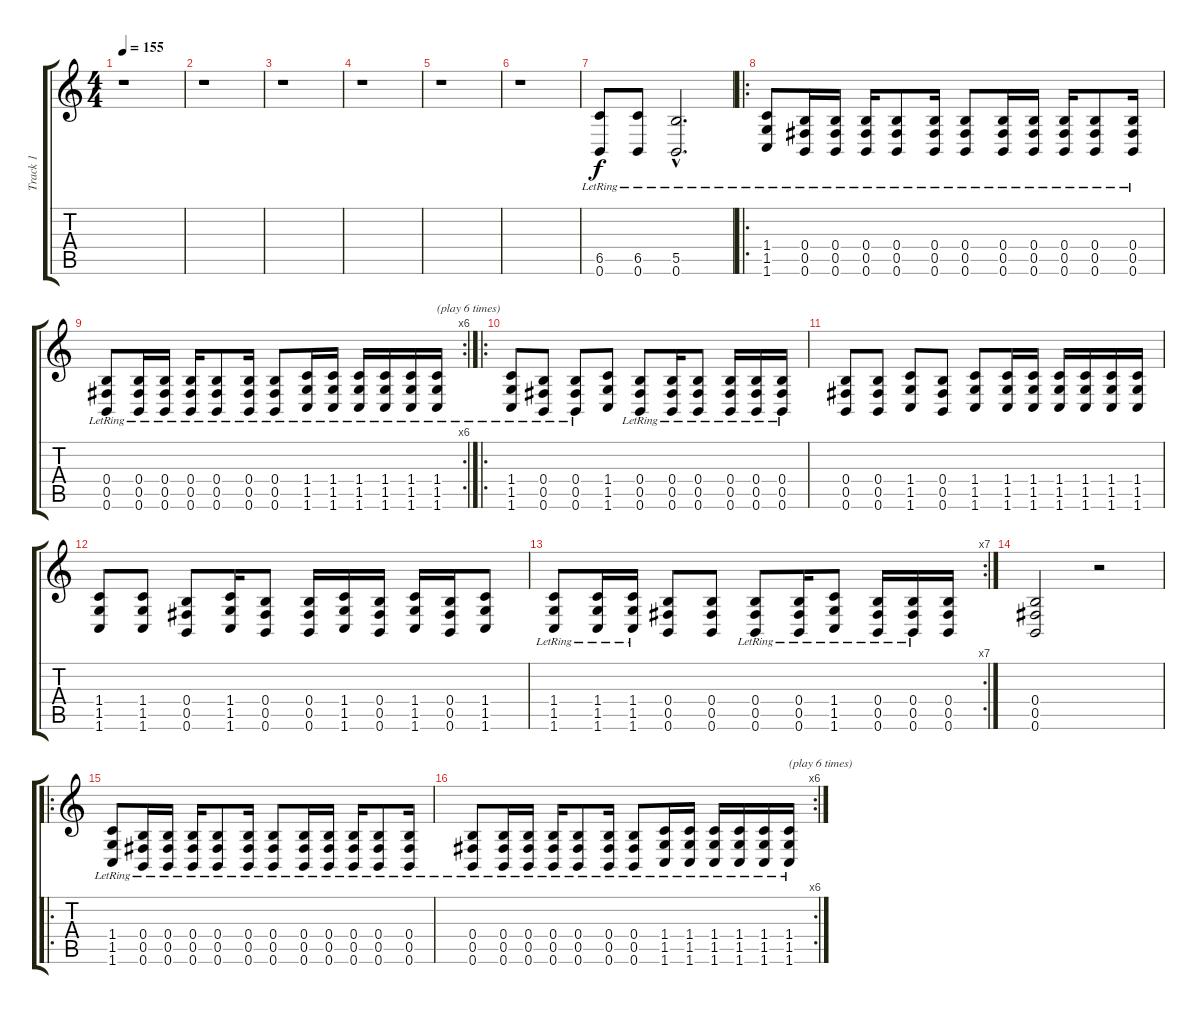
\track ("Track 1" "Track 1") {instrument distortionguitar}
\staff {score tabs}
\tuning (Db4 Ab3 E3 B2 Gb2 B1) {hide}
\ts (4 4)
\tempo 155
\clef g2
\ks c
r.1{dy f} |
r.1 |
r.1 |
r.1 |
r.1 |
r.1 |
(6.5{lr} 0.6{lr}).8 (6.5{lr} 0.6{lr}).8 (5.5{hac lr} 0.6{hac lr}).2{d} |
\ro
(1.4 1.5{lr} 1.6{lr}).8 (0.4 0.5{lr} 0.6{lr}).16 (0.4 0.5{lr} 0.6{lr}).16 (0.4 0.5{lr} 0.6{lr}).16 (0.4 0.5{lr} 0.6{lr}).8 (0.4 0.5{lr} 0.6{lr}).16 (0.4 0.5{lr} 0.6{lr}).8 (0.4 0.5{lr} 0.6{lr}).16 (0.4 0.5{lr} 0.6{lr}).16 (0.4 0.5{lr} 0.6{lr}).16 (0.4 0.5{lr} 0.6{lr}).8 (0.4 0.5{lr} 0.6{lr}).16 |
\rc 6
(0.4 0.5{lr} 0.6{lr}).8 (0.4 0.5{lr} 0.6{lr}).16 (0.4 0.5{lr} 0.6{lr}).16 (0.4 0.5{lr} 0.6{lr}).16 (0.4 0.5{lr} 0.6{lr}).8 (0.4 0.5{lr} 0.6{lr}).16 (0.4 0.5{lr} 0.6{lr}).8 (1.4 1.5{lr} 1.6{lr}).16 (1.4 1.5{lr} 1.6{lr}).16 (1.4 1.5{lr} 1.6{lr}).16 (1.4 1.5{lr} 1.6{lr}).16 (1.4 1.5{lr} 1.6{lr}).16 (1.4 1.5{lr} 1.6{lr}).16{txt "(play 6 times)"} |
\ro
(1.4 1.5{lr} 1.6{lr}).8 (0.4 0.5{lr} 0.6{lr}).8 (0.4 0.5{lr} 0.6{lr}).8 (1.4 1.5 1.6).8 (0.4 0.5{lr} 0.6{lr}).8 (0.4 0.5{lr} 0.6{lr}).16 (0.4 0.5{lr} 0.6{lr}).8 (0.4 0.5{lr} 0.6{lr}).16 (0.4 0.5{lr} 0.6{lr}).16 (0.4 0.5{lr} 0.6{lr}).16 |
(0.4 0.5 0.6).8 (0.4 0.5 0.6).8 (1.4 1.5 1.6).8 (0.4 0.5 0.6).8 (1.4 1.5 1.6).8 (1.4 1.5 1.6).16 (1.4 1.5 1.6).16 (1.4 1.5 1.6).16 (1.4 1.5 1.6).16 (1.4 1.5 1.6).16 (1.4 1.5 1.6).16 |
(1.4 1.5 1.6).8 (1.4 1.5 1.6).8 (0.4 0.5 0.6).8 (1.4 1.5 1.6).16 (0.4 0.5 0.6).8 (0.4 0.5 0.6).16 (1.4 1.5 1.6).16 (0.4 0.5 0.6).16 (1.4 1.5 1.6).16 (0.4 0.5 0.6).16 (1.4 1.5 1.6).8 |
\rc 7
(1.4 1.5{lr} 1.6{lr}).8 (1.4 1.5{lr} 1.6{lr}).16 (1.4 1.5{lr} 1.6{lr}).16 (0.4 0.5 0.6).8 (0.4 0.5 0.6).8 (0.4 0.5{lr} 0.6{lr}).8 (0.4 0.5{lr} 0.6{lr}).16 (1.4 1.5{lr} 1.6{lr}).8 (0.4 0.5{lr} 0.6{lr}).16 (0.4 0.5{lr} 0.6{lr}).16 (0.4 0.5 0.6).16 |
(0.4 0.5 0.6).2 r.2 |
\ro
(1.4 1.5{lr} 1.6{lr}).8 (0.4 0.5{lr} 0.6{lr}).16 (0.4 0.5{lr} 0.6{lr}).16 (0.4 0.5{lr} 0.6{lr}).16 (0.4 0.5{lr} 0.6{lr}).8 (0.4 0.5{lr} 0.6{lr}).16 (0.4 0.5{lr} 0.6{lr}).8 (0.4 0.5{lr} 0.6{lr}).16 (0.4 0.5{lr} 0.6{lr}).16 (0.4 0.5{lr} 0.6{lr}).16 (0.4 0.5{lr} 0.6{lr}).8 (0.4 0.5{lr} 0.6{lr}).16 |
\rc 6
(0.4 0.5{lr} 0.6{lr}).8 (0.4 0.5{lr} 0.6{lr}).16 (0.4 0.5{lr} 0.6{lr}).16 (0.4 0.5{lr} 0.6{lr}).16 (0.4 0.5{lr} 0.6{lr}).8 (0.4 0.5{lr} 0.6{lr}).16 (0.4 0.5{lr} 0.6{lr}).8 (1.4 1.5{lr} 1.6{lr}).16 (1.4 1.5{lr} 1.6{lr}).16 (1.4 1.5{lr} 1.6{lr}).16 (1.4 1.5{lr} 1.6{lr}).16 (1.4 1.5{lr} 1.6{lr}).16 (1.4 1.5{lr} 1.6{lr}).16{txt "(play 6 times)"}
